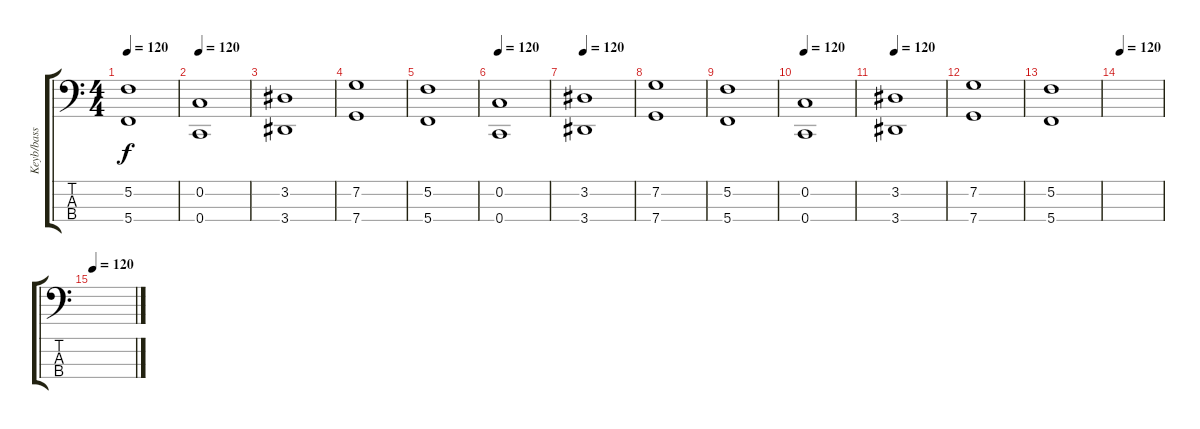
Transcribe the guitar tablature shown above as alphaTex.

\track ("Keyb/bass" "Keyb/bass") {instrument electricbasspick}
\staff {score tabs}
\tuning (F2 C2 G1 C1) {hide}
\ts (4 4)
\tempo 120
\clef f4
\ks c
(5.2 5.4).1{dy f} |
\tempo 120
(0.2 0.4).1{instrument stringensemble1} |
(3.2 3.4).1 |
(7.2 7.4).1 |
(5.2 5.4).1 |
\tempo 120
(0.2 0.4).1{volume 11 instrument stringensemble1} |
\tempo 120
(3.2 3.4).1 |
(7.2 7.4).1 |
(5.2 5.4).1 |
\tempo 120
(0.2 0.4).1{instrument stringensemble1} |
\tempo 120
(3.2 3.4).1 |
(7.2 7.4).1 |
(5.2 5.4).1 |
\tempo 120
|
\tempo 120
